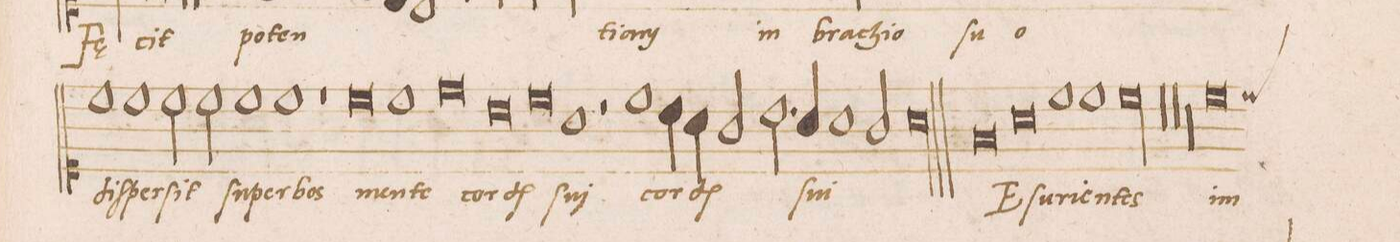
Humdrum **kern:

**kern	**text
*I"DISCANTVS	*
*clefC1	*
*k[]	*
*met(C|)	*
*M2/1	*
1cc	diſ-
=85-	=85-
1cc	-per-
2cc\	-ſit
2cc\	ſu-
=86-	=86-
1cc	-per-
1cc	-bos
=87-	=87-
1r	.
0cc	men-
=88-	=88-
1cc	-te
=89-	=89-
0dd	cor-
=90-	=90-
0b	-d(i)ſ
=91-	=91-
0cc	ſu-
=92-	=92-
1a	-j
2r	.
1cc\	cor-
=93-	=93-
4b\	.
4a\	-d(i)ſ
2g/	.
2.b\	.
=94-	=94-
4a/	ſu-
1a	-i
2g/	.
=95-	=95-
0a\l	.
=96||	=96||
0f	E-
=97-	=97-
0a	-ſu-
=98-	=98-
1cc	-ri-
1cc	-en-
=99-	=99-
00cc	-tes
=100-	=100-
=101-	=101-
00r	.
=102-	=102-
=103-	=103-
00r	.
=104-	=104-
=105-	=105-
00r	.
=106-	=106-
=107-	=107-
0cc	in
*custos:cc	*
=108-	=108-
*-	*-
